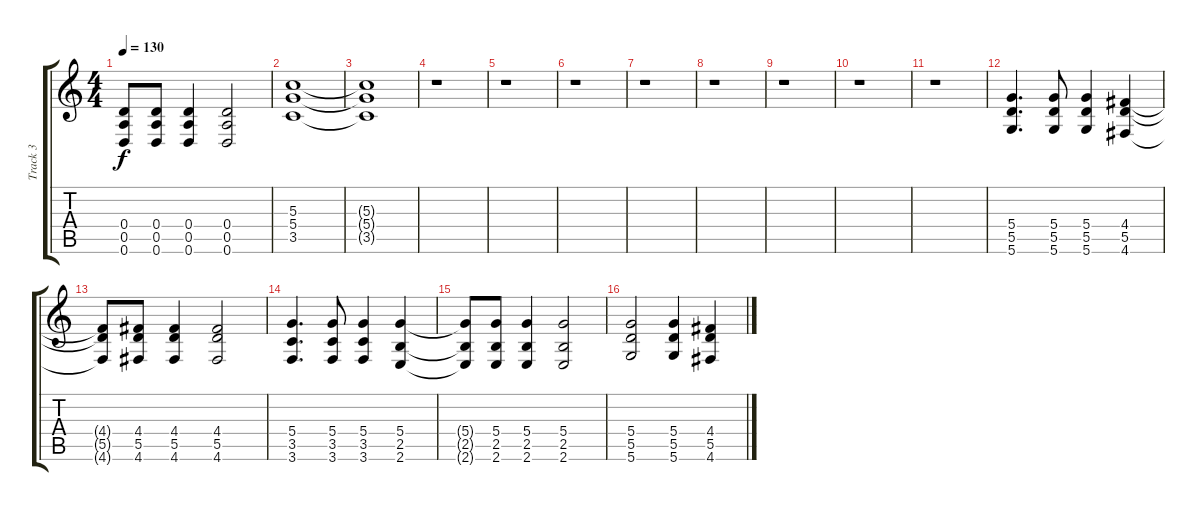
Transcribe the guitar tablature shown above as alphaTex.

\track ("Track 3" "Track 3") {instrument distortionguitar}
\staff {score tabs}
\tuning (E4 B3 G3 D3 A2 D2) {hide}
\ts (4 4)
\tempo 130
\clef g2
\ks c
(0.4{t} 0.5{t} 0.6{t}).8{dy f} (0.4 0.5 0.6).8 (0.4 0.5 0.6).4 (0.4 0.5 0.6).2 |
(5.3 5.4 3.5).1 |
(5.3{t} 5.4{t} 3.5{t}).1 |
r.1 |
r.1 |
r.1 |
r.1 |
r.1 |
r.1 |
r.1 |
r.1 |
(5.4 5.5 5.6).4{d} (5.4 5.5 5.6).8 (5.4 5.5 5.6).4 (4.4 5.5 4.6).4 |
(4.4{t} 5.5{t} 4.6{t}).8 (4.4 5.5 4.6).8 (4.4 5.5 4.6).4 (4.4 5.5 4.6).2 |
(5.4 3.5 3.6).4{d} (5.4 3.5 3.6).8 (5.4 3.5 3.6).4 (5.4 2.5 2.6).4 |
(5.4{t} 2.5{t} 2.6{t}).8 (5.4 2.5 2.6).8 (5.4 2.5 2.6).4 (5.4 2.5 2.6).2 |
(5.4 5.5 5.6).2 (5.4 5.5 5.6).4 (4.4 5.5 4.6).4
